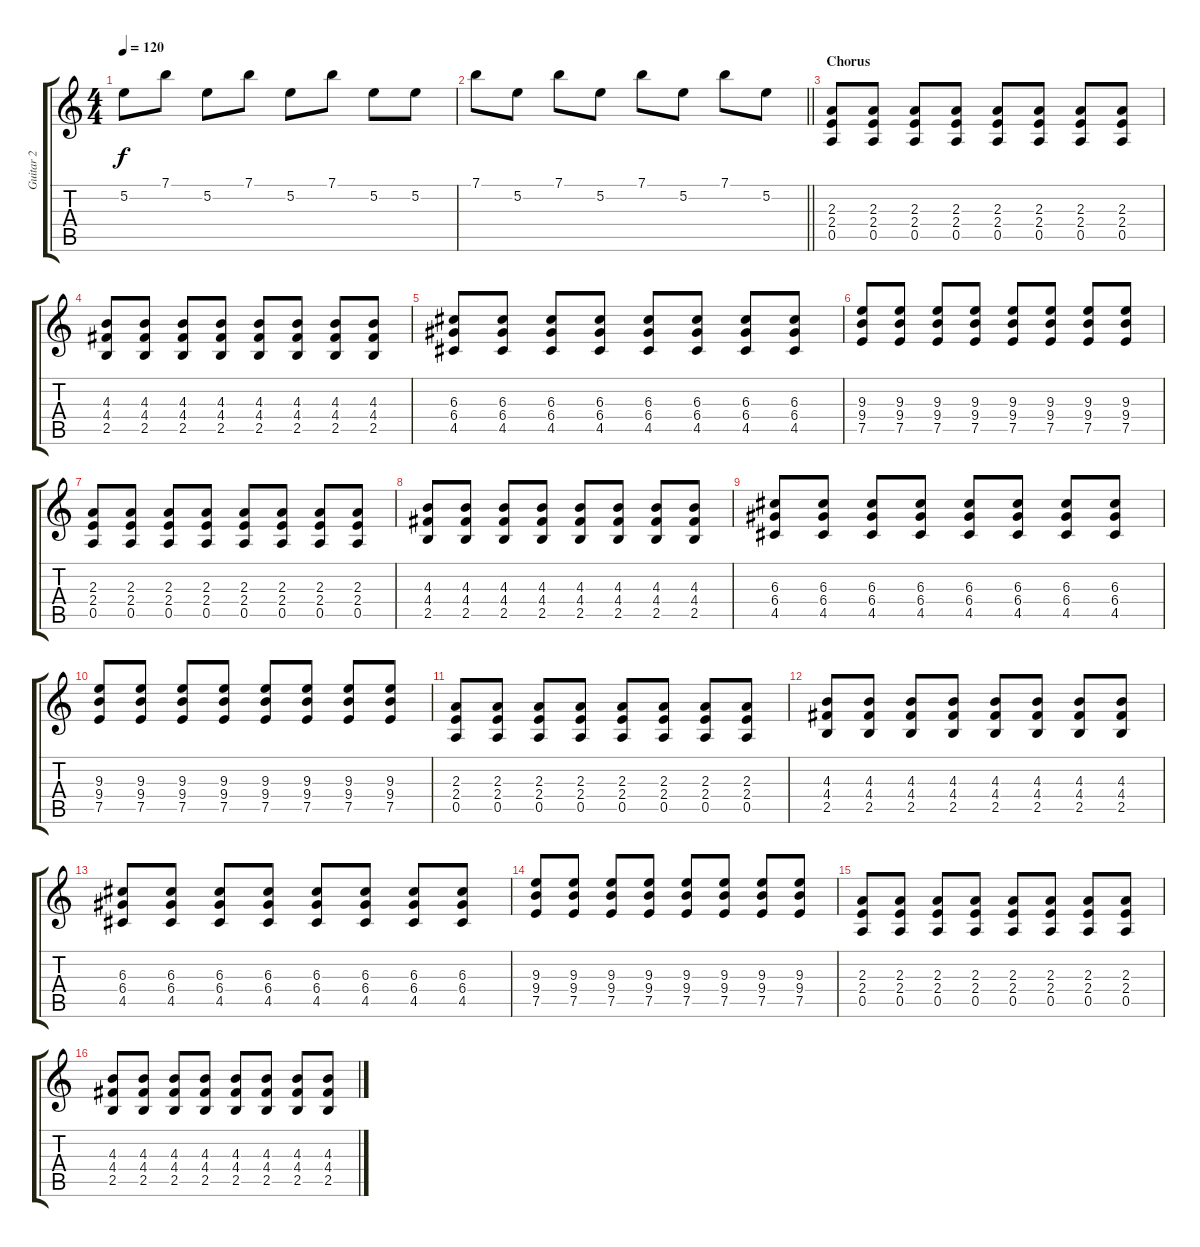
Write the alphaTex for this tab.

\track ("Guitar 2" "Guitar 2") {instrument distortionguitar}
\staff {score tabs}
\tuning (E4 B3 G3 D3 A2 E2) {hide}
\ts (4 4)
\tempo 120
\clef g2
\ks c
5.2.8{dy f} 7.1.8 5.2.8 7.1.8 5.2.8 7.1.8 5.2.8 5.2.8 |
\barLineRight lightlight
7.1.8 5.2.8 7.1.8 5.2.8 7.1.8 5.2.8 7.1.8 5.2.8 |
\section ("" "Chorus")
(2.3 2.4 0.5).8 (2.3 2.4 0.5).8 (2.3 2.4 0.5).8 (2.3 2.4 0.5).8 (2.3 2.4 0.5).8 (2.3 2.4 0.5).8 (2.3 2.4 0.5).8 (2.3 2.4 0.5).8 |
(4.3 4.4 2.5).8 (4.3 4.4 2.5).8 (4.3 4.4 2.5).8 (4.3 4.4 2.5).8 (4.3 4.4 2.5).8 (4.3 4.4 2.5).8 (4.3 4.4 2.5).8 (4.3 4.4 2.5).8 |
(6.3 6.4 4.5).8 (6.3 6.4 4.5).8 (6.3 6.4 4.5).8 (6.3 6.4 4.5).8 (6.3 6.4 4.5).8 (6.3 6.4 4.5).8 (6.3 6.4 4.5).8 (6.3 6.4 4.5).8 |
(9.3 9.4 7.5).8 (9.3 9.4 7.5).8 (9.3 9.4 7.5).8 (9.3 9.4 7.5).8 (9.3 9.4 7.5).8 (9.3 9.4 7.5).8 (9.3 9.4 7.5).8 (9.3 9.4 7.5).8 |
(2.3 2.4 0.5).8 (2.3 2.4 0.5).8 (2.3 2.4 0.5).8 (2.3 2.4 0.5).8 (2.3 2.4 0.5).8 (2.3 2.4 0.5).8 (2.3 2.4 0.5).8 (2.3 2.4 0.5).8 |
(4.3 4.4 2.5).8 (4.3 4.4 2.5).8 (4.3 4.4 2.5).8 (4.3 4.4 2.5).8 (4.3 4.4 2.5).8 (4.3 4.4 2.5).8 (4.3 4.4 2.5).8 (4.3 4.4 2.5).8 |
(6.3 6.4 4.5).8 (6.3 6.4 4.5).8 (6.3 6.4 4.5).8 (6.3 6.4 4.5).8 (6.3 6.4 4.5).8 (6.3 6.4 4.5).8 (6.3 6.4 4.5).8 (6.3 6.4 4.5).8 |
(9.3 9.4 7.5).8 (9.3 9.4 7.5).8 (9.3 9.4 7.5).8 (9.3 9.4 7.5).8 (9.3 9.4 7.5).8 (9.3 9.4 7.5).8 (9.3 9.4 7.5).8 (9.3 9.4 7.5).8 |
(2.3 2.4 0.5).8 (2.3 2.4 0.5).8 (2.3 2.4 0.5).8 (2.3 2.4 0.5).8 (2.3 2.4 0.5).8 (2.3 2.4 0.5).8 (2.3 2.4 0.5).8 (2.3 2.4 0.5).8 |
(4.3 4.4 2.5).8 (4.3 4.4 2.5).8 (4.3 4.4 2.5).8 (4.3 4.4 2.5).8 (4.3 4.4 2.5).8 (4.3 4.4 2.5).8 (4.3 4.4 2.5).8 (4.3 4.4 2.5).8 |
(6.3 6.4 4.5).8 (6.3 6.4 4.5).8 (6.3 6.4 4.5).8 (6.3 6.4 4.5).8 (6.3 6.4 4.5).8 (6.3 6.4 4.5).8 (6.3 6.4 4.5).8 (6.3 6.4 4.5).8 |
(9.3 9.4 7.5).8 (9.3 9.4 7.5).8 (9.3 9.4 7.5).8 (9.3 9.4 7.5).8 (9.3 9.4 7.5).8 (9.3 9.4 7.5).8 (9.3 9.4 7.5).8 (9.3 9.4 7.5).8 |
(2.3 2.4 0.5).8 (2.3 2.4 0.5).8 (2.3 2.4 0.5).8 (2.3 2.4 0.5).8 (2.3 2.4 0.5).8 (2.3 2.4 0.5).8 (2.3 2.4 0.5).8 (2.3 2.4 0.5).8 |
(4.3 4.4 2.5).8 (4.3 4.4 2.5).8 (4.3 4.4 2.5).8 (4.3 4.4 2.5).8 (4.3 4.4 2.5).8 (4.3 4.4 2.5).8 (4.3 4.4 2.5).8 (4.3 4.4 2.5).8
